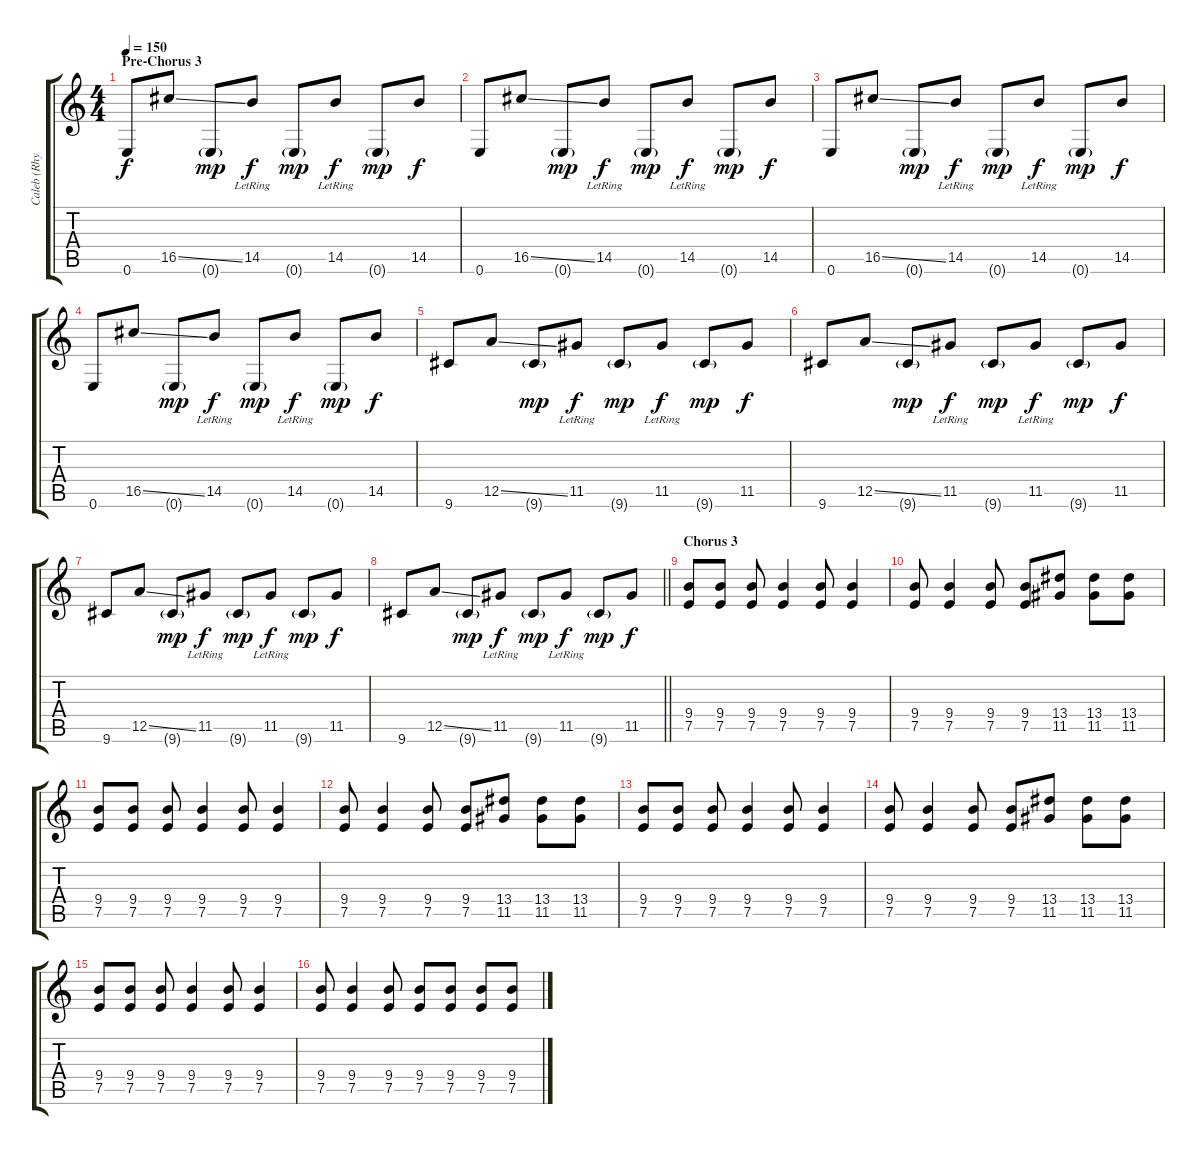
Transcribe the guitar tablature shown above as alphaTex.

\track ("Caleb (Rhythm)" "Caleb (Rhy") {instrument electricguitarclean}
\staff {score tabs}
\tuning (E4 B3 G3 D3 A2 E2) {hide}
\ts (4 4)
\section ("" "Pre-Chorus 3")
\tempo 150
\clef g2
\ks c
0.6.8{dy f} 16.5{ss}.8 0.6{g}.8{dy mp} 14.5{lr}.8{dy f} 0.6{g}.8{dy mp} 14.5{lr}.8{dy f} 0.6{g}.8{dy mp} 14.5.8{dy f} |
0.6.8 16.5{ss}.8 0.6{g}.8{dy mp} 14.5{lr}.8{dy f} 0.6{g}.8{dy mp} 14.5{lr}.8{dy f} 0.6{g}.8{dy mp} 14.5.8{dy f} |
0.6.8 16.5{ss}.8 0.6{g}.8{dy mp} 14.5{lr}.8{dy f} 0.6{g}.8{dy mp} 14.5{lr}.8{dy f} 0.6{g}.8{dy mp} 14.5.8{dy f} |
0.6.8 16.5{ss}.8 0.6{g}.8{dy mp} 14.5{lr}.8{dy f} 0.6{g}.8{dy mp} 14.5{lr}.8{dy f} 0.6{g}.8{dy mp} 14.5.8{dy f} |
9.6.8 12.5{ss}.8 9.6{g}.8{dy mp} 11.5{lr}.8{dy f} 9.6{g}.8{dy mp} 11.5{lr}.8{dy f} 9.6{g}.8{dy mp} 11.5.8{dy f} |
9.6.8 12.5{ss}.8 9.6{g}.8{dy mp} 11.5{lr}.8{dy f} 9.6{g}.8{dy mp} 11.5{lr}.8{dy f} 9.6{g}.8{dy mp} 11.5.8{dy f} |
9.6.8 12.5{ss}.8 9.6{g}.8{dy mp} 11.5{lr}.8{dy f} 9.6{g}.8{dy mp} 11.5{lr}.8{dy f} 9.6{g}.8{dy mp} 11.5.8{dy f} |
\barLineRight lightlight
9.6.8 12.5{ss}.8 9.6{g}.8{dy mp} 11.5{lr}.8{dy f} 9.6{g}.8{dy mp} 11.5{lr}.8{dy f} 9.6{g}.8{dy mp} 11.5.8{dy f} |
\section ("" "Chorus 3")
(9.4 7.5).8{volume 11} (9.4 7.5).8 (9.4 7.5).8 (9.4 7.5).4 (9.4 7.5).8 (9.4 7.5).4 |
(9.4 7.5).8 (9.4 7.5).4 (9.4 7.5).8 (9.4 7.5).8 (13.4 11.5).8 (13.4 11.5).8 (13.4 11.5).8 |
(9.4 7.5).8 (9.4 7.5).8 (9.4 7.5).8 (9.4 7.5).4 (9.4 7.5).8 (9.4 7.5).4 |
(9.4 7.5).8 (9.4 7.5).4 (9.4 7.5).8 (9.4 7.5).8 (13.4 11.5).8 (13.4 11.5).8 (13.4 11.5).8 |
(9.4 7.5).8 (9.4 7.5).8 (9.4 7.5).8 (9.4 7.5).4 (9.4 7.5).8 (9.4 7.5).4 |
(9.4 7.5).8 (9.4 7.5).4 (9.4 7.5).8 (9.4 7.5).8 (13.4 11.5).8 (13.4 11.5).8 (13.4 11.5).8 |
(9.4 7.5).8 (9.4 7.5).8 (9.4 7.5).8 (9.4 7.5).4 (9.4 7.5).8 (9.4 7.5).4 |
(9.4 7.5).8 (9.4 7.5).4 (9.4 7.5).8 (9.4 7.5).8 (9.4 7.5).8 (9.4 7.5).8 (9.4 7.5).8
